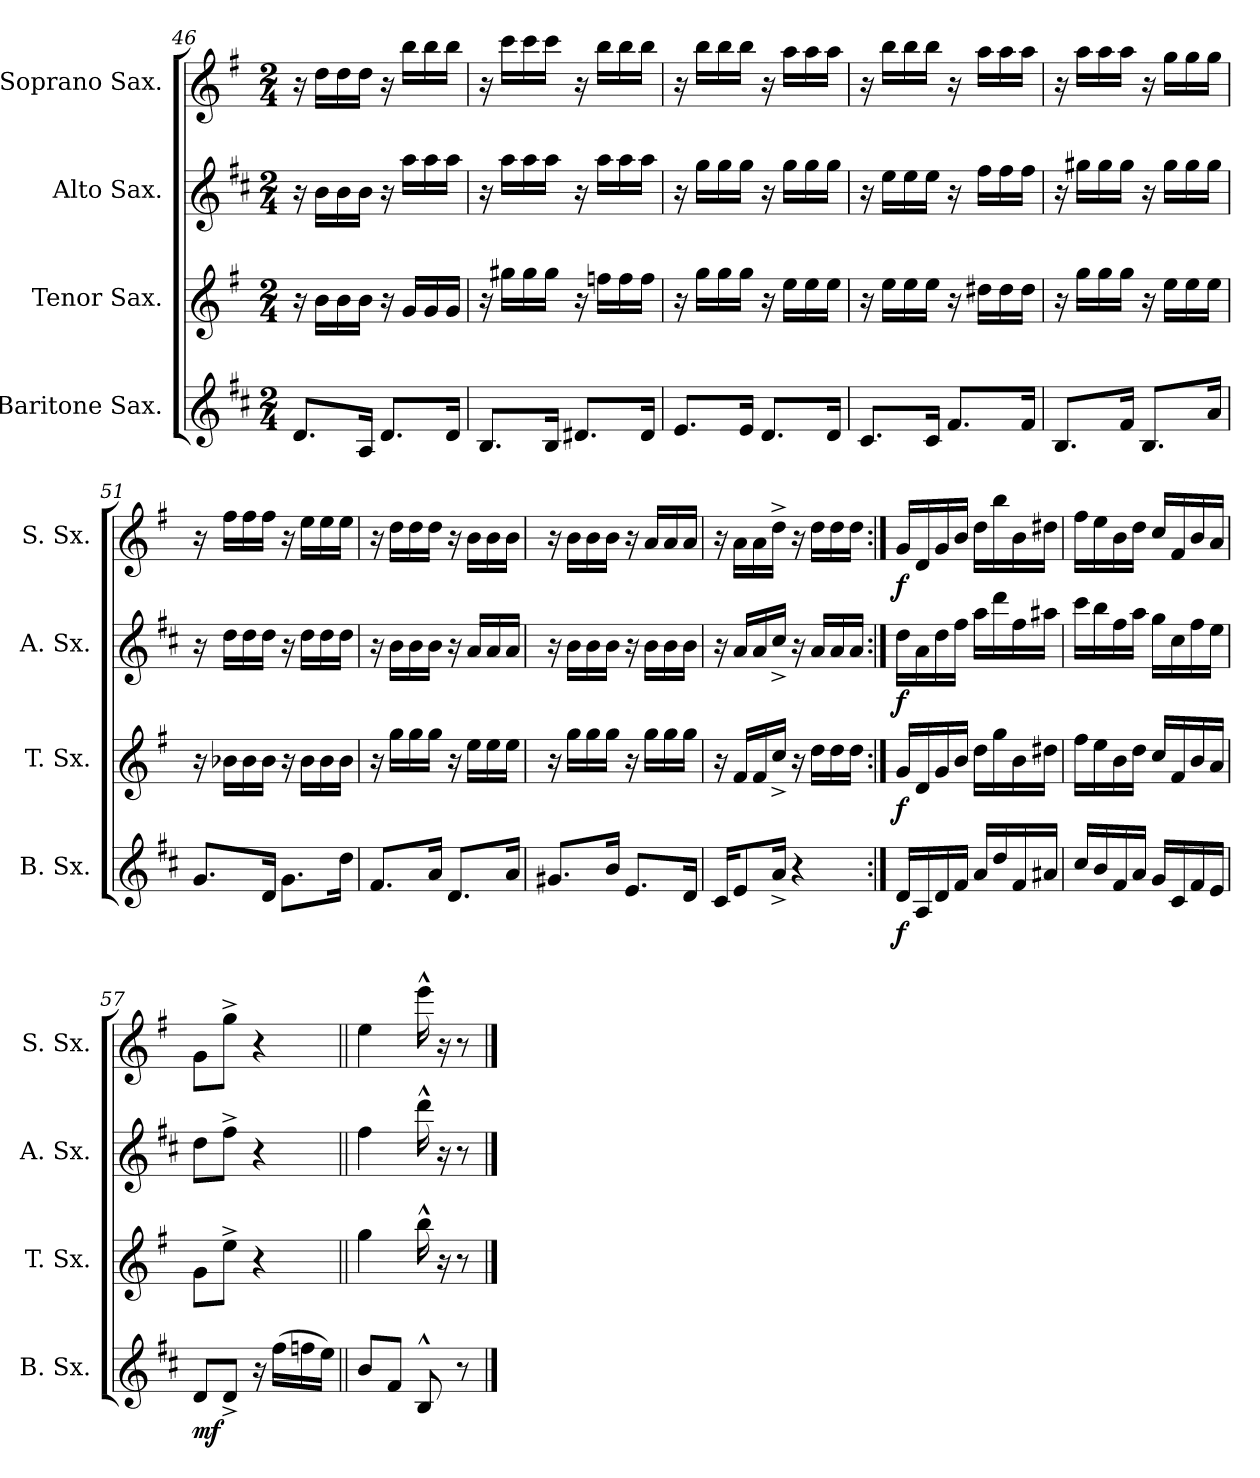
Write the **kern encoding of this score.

**kern	**dynam	**kern	**dynam	**kern	**dynam	**kern	**dynam
*part4	*part4	*part3	*part3	*part2	*part2	*part1	*part1
*staff4	*staff4	*staff3	*staff3	*staff2	*staff2	*staff1	*staff1
*I"Baritone Sax.	*	*I"Tenor Sax.	*	*I"Alto Sax.	*	*I"Soprano Sax.	*
*I'B. Sx.	*	*I'T. Sx.	*	*I'A. Sx.	*	*I'S. Sx.	*
*clefG2	*	*clefG2	*	*clefG2	*	*clefG2	*
*ITrd5c9	*	*ITrd1c2	*	*ITrd5c9	*	*ITrd1c2	*
*k[b-]	*	*k[b-]	*	*k[b-]	*	*k[b-]	*
*M2/4	*	*M2/4	*	*M2/4	*	*M2/4	*
=46	=46	=46	=46	=46	=46	=46	=46
8.F/L	.	16r	.	16r	.	16r	.
.	.	16a\LL	.	16d\LL	.	16cc\LL	.
.	.	16a\	.	16d\	.	16cc\	.
16C/Jk	.	16a\JJ	.	16d\JJ	.	16cc\JJ	.
8.F/L	.	16r	.	16r	.	16r	.
.	.	16f/LL	.	16cc\LL	.	16aa\LL	.
.	.	16f/	.	16cc\	.	16aa\	.
16F/Jk	.	16f/JJ	.	16cc\JJ	.	16aa\JJ	.
!!LO:LB:g=z
=47	=47	=47	=47	=47	=47	=47	=47
8.D/L	.	16r	.	16r	.	16r	.
.	.	16ff#X\LL	.	16cc\LL	.	16bb-\LL	.
.	.	16ff#\	.	16cc\	.	16bb-\	.
16D/Jk	.	16ff#\JJ	.	16cc\JJ	.	16bb-\JJ	.
8.F#X/L	.	16r	.	16r	.	16r	.
.	.	16ee-X\LL	.	16cc\LL	.	16aa\LL	.
.	.	16ee-\	.	16cc\	.	16aa\	.
16F#/Jk	.	16ee-\JJ	.	16cc\JJ	.	16aa\JJ	.
=48	=48	=48	=48	=48	=48	=48	=48
8.G/L	.	16r	.	16r	.	16r	.
.	.	16ff\LL	.	16b-\LL	.	16aa\LL	.
.	.	16ff\	.	16b-\	.	16aa\	.
16G/Jk	.	16ff\JJ	.	16b-\JJ	.	16aa\JJ	.
8.F/L	.	16r	.	16r	.	16r	.
.	.	16dd\LL	.	16b-\LL	.	16gg\LL	.
.	.	16dd\	.	16b-\	.	16gg\	.
16F/Jk	.	16dd\JJ	.	16b-\JJ	.	16gg\JJ	.
=49	=49	=49	=49	=49	=49	=49	=49
8.E/L	.	16r	.	16r	.	16r	.
.	.	16dd\LL	.	16g\LL	.	16aa\LL	.
.	.	16dd\	.	16g\	.	16aa\	.
16E/Jk	.	16dd\JJ	.	16g\JJ	.	16aa\JJ	.
8.A/L	.	16r	.	16r	.	16r	.
.	.	16cc#X\LL	.	16a\LL	.	16gg\LL	.
.	.	16cc#\	.	16a\	.	16gg\	.
16A/Jk	.	16cc#\JJ	.	16a\JJ	.	16gg\JJ	.
!!LO:LB:g=z
=50	=50	=50	=50	=50	=50	=50	=50
8.D/L	.	16r	.	16r	.	16r	.
.	.	16ff\LL	.	16bn\LL	.	16gg\LL	.
.	.	16ff\	.	16b\	.	16gg\	.
16A/Jk	.	16ff\JJ	.	16b\JJ	.	16gg\JJ	.
8.D/L	.	16r	.	16r	.	16r	.
.	.	16dd\LL	.	16b\LL	.	16ff\LL	.
.	.	16dd\	.	16b\	.	16ff\	.
16c/Jk	.	16dd\JJ	.	16b\JJ	.	16ff\JJ	.
=51	=51	=51	=51	=51	=51	=51	=51
8.B-/L	.	16r	.	16r	.	16r	.
.	.	16a-X\LL	.	16f\LL	.	16ee\LL	.
.	.	16a-\	.	16f\	.	16ee\	.
16F/Jk	.	16a-\JJ	.	16f\JJ	.	16ee\JJ	.
8.B-\L	.	16r	.	16r	.	16r	.
.	.	16a-\LL	.	16f\LL	.	16dd\LL	.
.	.	16a-\	.	16f\	.	16dd\	.
16f\Jk	.	16a-\JJ	.	16f\JJ	.	16dd\JJ	.
=52	=52	=52	=52	=52	=52	=52	=52
8.A/L	.	16r	.	16r	.	16r	.
.	.	16ff\LL	.	16d\LL	.	16cc\LL	.
.	.	16ff\	.	16d\	.	16cc\	.
16c/Jk	.	16ff\JJ	.	16d\JJ	.	16cc\JJ	.
8.F/L	.	16r	.	16r	.	16r	.
.	.	16dd\LL	.	16c/LL	.	16a\LL	.
.	.	16dd\	.	16c/	.	16a\	.
16c/Jk	.	16dd\JJ	.	16c/JJ	.	16a\JJ	.
=53	=53	=53	=53	=53	=53	=53	=53
8.Bn/L	.	16r	.	16r	.	16r	.
.	.	16ff\LL	.	16d\LL	.	16a\LL	.
.	.	16ff\	.	16d\	.	16a\	.
16d/Jk	.	16ff\JJ	.	16d\JJ	.	16a\JJ	.
8.G/L	.	16r	.	16r	.	16r	.
.	.	16ff\LL	.	16d\LL	.	16g/LL	.
.	.	16ff\	.	16d\	.	16g/	.
16F/Jk	.	16ff\JJ	.	16d\JJ	.	16g/JJ	.
=54	=54	=54	=54	=54	=54	=54	=54
16E/KL	.	16r	.	16r	.	16r	.
8G/	.	16e/LL	.	16c/LL	.	16g\LL	.
.	.	16e/	.	16c/	.	16g\	.
16c^/Jk	.	16b-^/JJ	.	16e^/JJ	.	16cc^\JJ	.
4r	.	16r	.	16r	.	16r	.
.	.	16cc\LL	.	16c/LL	.	16cc\LL	.
.	.	16cc\	.	16c/	.	16cc\	.
.	.	16cc\JJ	.	16c/JJ	.	16cc\JJ	.
!!LO:PB:g=z
=55:|!	=55:|!	=55:|!	=55:|!	=55:|!	=55:|!	=55:|!	=55:|!
!	!LO:DY:b	!	!LO:DY:b	!	!LO:DY:b	!	!LO:DY:b
16F/LL	f	16f/LL	f	16f\LL	f	16f/LL	f
16C/	.	16c/	.	16c\	.	16c/	.
16F/	.	16f/	.	16f\	.	16f/	.
16A/JJ	.	16a/JJ	.	16a\JJ	.	16a/JJ	.
16c/LL	.	16cc\LL	.	16cc\LL	.	16cc\LL	.
16f/	.	16ff\	.	16ff\	.	16aa\	.
16A/	.	16a\	.	16a\	.	16a\	.
16c#X/JJ	.	16cc#X\JJ	.	16cc#X\JJ	.	16cc#X\JJ	.
=56	=56	=56	=56	=56	=56	=56	=56
16e/LL	.	16ee\LL	.	16ee\LL	.	16ee\LL	.
16d/	.	16dd\	.	16dd\	.	16dd\	.
16A/	.	16a\	.	16a\	.	16a\	.
16c/JJ	.	16cc\JJ	.	16cc\JJ	.	16cc\JJ	.
16B-/LL	.	16b-/LL	.	16b-\LL	.	16b-/LL	.
16E/	.	16e/	.	16e\	.	16e/	.
16A/	.	16a/	.	16a\	.	16a/	.
16G/JJ	.	16g/JJ	.	16g\JJ	.	16g/JJ	.
=57	=57	=57	=57	=57	=57	=57	=57
!	!LO:DY:b	!	!	!	!	!	!
8F/L	mf	8f\L	.	8f\L	.	8f\L	.
8F^/J	.	8dd^\J	.	8a^\J	.	8ff^\J	.
16r	.	4r	.	4r	.	4r	.
(>16a\LL	.	.	.	.	.	.	.
16a-X\	.	.	.	.	.	.	.
16g\JJ)	.	.	.	.	.	.	.
=58||	=58||	=58||	=58||	=58||	=58||	=58||	=58||
8d/L	.	4ff\	.	4a\	.	4dd\	.
8A/J	.	.	.	.	.	.	.
8D^^/	.	16aa^^\	.	16ff^^\	.	16ddd^^\	.
.	.	16r	.	16r	.	16r	.
8r	.	8r	.	8r	.	8r	.
==	==	==	==	==	==	==	==
*-	*-	*-	*-	*-	*-	*-	*-
